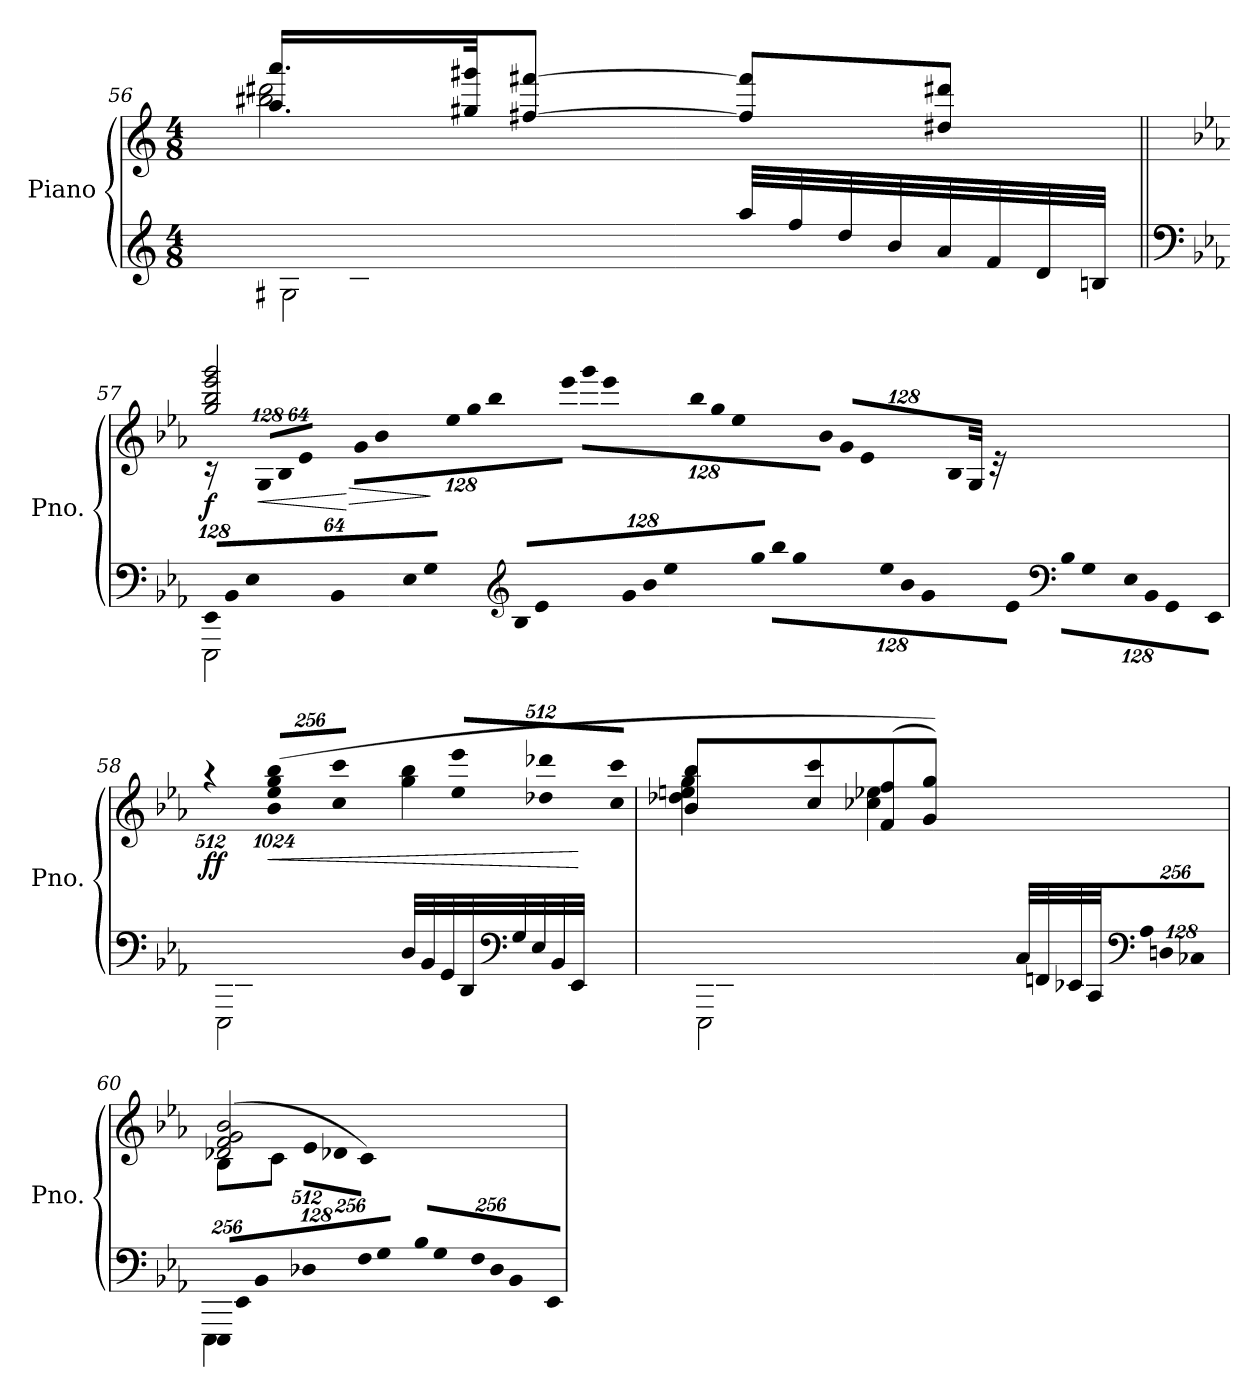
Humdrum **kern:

**kern	**kern	**dynam
*part1	*part1	*part1
*staff2	*staff1	*staff1/2
*I"Piano	*	*
*I'Pno.	*	*
!!LO:LB:g=z
*clefG2	*clefG2	*
*k[]	*k[]	*
*C:	*C:	*
*M4/8	*M4/8	*
=56	=56	=56
*^	*^	*
32G#X/LLLyy	(>2G#\	16.aa/ 16.aaa/LL	2bb#X\ 2ddd#X\	.
32B#X/	.	.	.	.
32d#X/	.	.	.	.
32f#X/	.	32gg#X/ 32ggg#X/Jk	.	.
32a/	.	[>8ff#X/ [>8fff#X/J	.	.
32b#X/	.	.	.	.
32dd#X/	.	.	.	.
32ff#X/JJJ	.	.	.	.
32aa/LLL	.	8ff#/] 8fff#/]L	.	.
32ff#/	.	.	.	.
32dd#/	.	.	.	.
32b#/	.	.	.	.
32a/	.	8dd#X/ 8ddd#X/J	.	.
32f#/	.	.	.	.
32d#/	.	.	.	.
32Bn/JJJ	.	.	.	.
=57||	=57||	=57||	=57||	=57||
*clefF4	*	*	*	*
*k[b-e-a-]	*	*k[b-e-a-]	*	*
*E-:	*	*E-:	*	*
*Xbrackettup	*	*	*	*
!LO:N:vis=32	!	!	!	!LO:DY:b
4096%85EE-/LLL	2EEE-\	2gg/ 2bb-/ 2eee-/ 2ggg/	16rc	f
!LO:N:vis=32	!	!	!	!
2048%43BB-/	.	.	.	.
!LO:N:vis=32	!	!	!	!
4096%85E-/	.	.	.	.
!LO:N:vis=32	!	!	!	!
*	*	*	*Xbrackettup	*
!	!	!	!LO:N:vis=32	!LO:HP:b
4096%85BB-/	.	.	4096%85G/LLL	<
!LO:N:vis=32	!	!	!LO:N:vis=32	!
2048%43E-/	.	.	2048%43B-/	.
!LO:N:vis=32	!	!	!LO:N:vis=32	!
4096%85G/JJJ	.	.	4096%85e-/JJJ	.
*clefG2	*	*	*	*
!LO:N:vis=32	!	!	!LO:N:vis=32	!
4096%85B-/LLL	.	.	4096%85g\LLL	.
!LO:N:vis=32	!	!	!LO:N:vis=32	!
2048%43e-/	.	.	2048%43b-\	.
!LO:N:vis=32	!	!	!LO:N:vis=32	!
4096%85g/	.	.	4096%85ee-\	.
!LO:N:vis=32	!	!	!LO:N:vis=32	!
4096%85b-/	.	.	4096%85gg\	.
!LO:N:vis=32	!	!	!LO:N:vis=32	!
2048%43ee-/	.	.	2048%43bb-\	.
!LO:N:vis=32	!	!	!LO:N:vis=32	!
4096%85gg/JJJ	.	.	4096%85eee-\JJJ	.
!LO:N:vis=32	!	!	!LO:N:vis=32	!LO:HP:n=1:b
4096%85bb-\LLL	.	.	4096%85ggg\LLL	[ >
!LO:N:vis=32	!	!	!LO:N:vis=32	!
2048%43gg\	.	.	2048%43eee-\	.
!LO:N:vis=32	!	!	!LO:N:vis=32	!
4096%85ee-\	.	.	4096%85bb-\	.
!LO:N:vis=32	!	!	!LO:N:vis=32	!
4096%85b-\	.	.	4096%85gg\	.
!LO:N:vis=32	!	!	!LO:N:vis=32	!
2048%43g\	.	.	2048%43ee-\	.
!LO:N:vis=32	!	!	!LO:N:vis=32	!
4096%85e-\JJJ	.	.	4096%85b-\JJJ	.
*clefF4	*	*	*	*
!LO:N:vis=32	!	!	!LO:N:vis=32	!
4096%85B-\LLL	.	.	4096%85g/LLL	.
!LO:N:vis=32	!	!	!LO:N:vis=32	!
2048%43G\	.	.	2048%43e-/	.
!LO:N:vis=32	!	!	!LO:N:vis=32	!
4096%85E-\	.	.	4096%85B-/	]
!LO:N:vis=32	!	!	!	!
4096%85BB-\	.	.	32G/JJJ)	.
!LO:N:vis=32	!	!	!	!
2048%43GG\	.	.	.	.
.	.	.	32rc	.
!LO:N:vis=32	!	!	!	!
4096%85EE-\JJJ	.	.	.	.
!!LO:PB:g=z	!!
=58	=58	=58	=58	=58
!	!	!LO:N:vis=8	!LO:N:vis=8	!LO:DY:b
32EEE-/LLLyy	2EEE-\	4096%341raa	4096%341ryy	ff
32EE-/	.	.	.	.
32BB-/	.	.	.	.
!	!	!LO:N:vis=8	!LO:N:vis=4	!LO:HP:b
.	.	(>2048%171b-/ 2048%171bb-/L	4096%683ee-\ 4096%683gg\	<
32E-/	.	.	.	.
32G/	.	.	.	.
32B-/	.	.	.	.
!	!	!LO:N:vis=8	!	!
.	.	4096%341cc/ 4096%341ccc/J	.	.
*clefG2	*	*	*	*
32e-/	.	.	.	.
32g/JJJ	.	.	.	.
!	!	!LO:N:vis=8	!	!
32b-/LLL	.	4096%341ee-/ 4096%341eee-/L	4gg\ 4bb-\	.
32g/	.	.	.	.
32e-/	.	.	.	.
!	!	!LO:N:vis=8	!	!
.	.	2048%171dd-X/ 2048%171ddd-X/	.	.
32B-/	.	.	.	.
*clefF4	*	*	*	*
32G/	.	.	.	.
32E-/	.	.	.	.
!	!	!LO:N:vis=8	!	!
.	.	4096%341cc/ 4096%341ccc/J	.	.
32BB-/	.	.	.	.
32EE-/JJJ	.	.	.	.
*v	*v	*	*	*
*	*v	*v	*
.	.	[
=59	=59	=59
*^	*^	*
32EEE-/LLLyy	2EEE-\	8b-/ 8bb-/L	4dd-X\ 4een\ 4gg\	.
32EE-/	.	.	.	.
32BB-/	.	.	.	.
32D-X/	.	.	.	.
!LO:N:vis=32	!	!	!	!
4096%85En/	.	8cc/ 8ccc/	.	.
!LO:N:vis=32	!	!	!	!
2048%43G/	.	.	.	.
!LO:N:vis=32	!	!	!	!
4096%85B-/	.	.	.	.
*clefG2	*	*	*	*
!LO:N:vis=32	!	!	!	!
4096%85d-X/	.	.	.	.
!LO:N:vis=32	!	!	!	!
2048%43en/	.	.	.	.
!LO:N:vis=32	!	!	!	!
4096%85g/JJJ	.	.	.	.
32a-/LLL	.	(<8f/ 8ff/	4cc-X\ 4ee-X\	.
32dn/	.	.	.	.
32c-X/	.	.	.	.
32A-/J	.	.	.	.
*clefF4	*	*	*	*
!LO:N:vis=16	!	!	!	!
4096%171A-/	.	8g/ 8gg/J))	.	.
!LO:N:vis=16	!	!	!	!
2048%85Dn/	.	.	.	.
!LO:N:vis=16	!	!	!	!
4096%171C-X/JJ	.	.	.	.
!!LO:LB:g=z	!!
=60	=60	=60	=60	=60
!LO:N:vis=16	!	!	!	!
4096%171EEE-/LL	4EEE-\	(>2d-X/ 2f/ 2g/ 2b-/	8B-\L	.
!LO:N:vis=16	!	!	!	!
2048%85EE-/	.	.	.	.
!LO:N:vis=16	!	!	!	!
4096%171BB-/	.	.	.	.
!LO:N:vis=16	!	!	!	!
4096%171D-X/	.	.	8c\J	.
!LO:N:vis=16	!	!	!	!
2048%85F/	.	.	.	.
!LO:N:vis=16	!	!	!	!
4096%171G/JJ	.	.	.	.
!LO:N:vis=16	!	!	!LO:N:vis=8	!
4096%171B-/LL	4ryy	.	4096%341e-\L	.
!LO:N:vis=16	!	!	!	!
2048%85G/	.	.	.	.
!LO:N:vis=16	!	!	!LO:N:vis=8	!
4096%171F/	.	.	2048%171d-X\	.
!LO:N:vis=16	!	!	!	!
4096%171D-/	.	.	.	.
!LO:N:vis=16	!	!	!LO:N:vis=8	!
2048%85BB-/	.	.	4096%341c\J)	.
!LO:N:vis=16	!	!	!	!
4096%171EE-/JJ	.	.	.	.
*v	*v	*	*	*
*	*v	*v	*
=	=	=
*-	*-	*-
